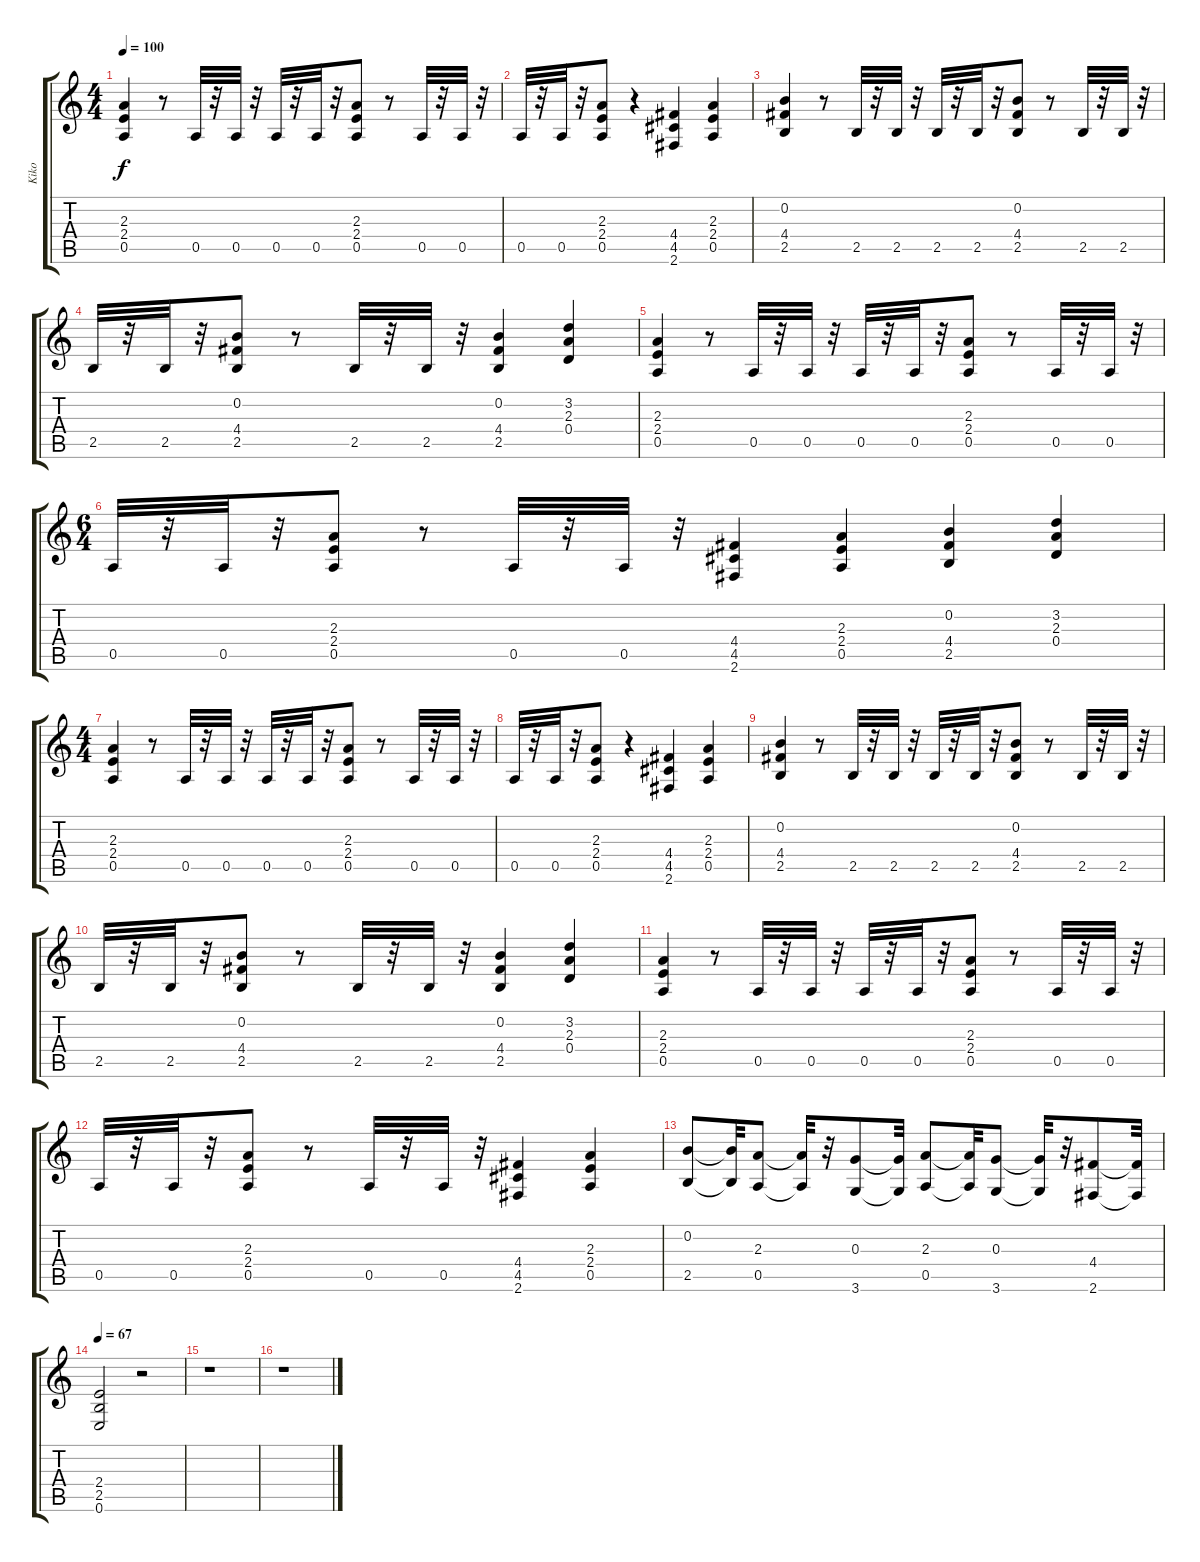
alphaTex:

\track ("Kiko" "Kiko") {instrument distortionguitar}
\staff {score tabs}
\tuning (E4 B3 G3 D3 A2 E2) {hide}
\ts (4 4)
\tempo 100
\clef g2
\ks c
(2.3 2.4 0.5).4{dy f} r.8 0.5.32 r.32 0.5.32 r.32 0.5.32 r.32 0.5.32 r.32 (2.3 2.4 0.5).8 r.8 0.5.32 r.32 0.5.32 r.32 |
0.5.32 r.32 0.5.32 r.32 (2.3 2.4 0.5).8 r.4 (4.4 4.5 2.6).4 (2.3 2.4 0.5).4 |
(0.2 4.4 2.5).4 r.8 2.5.32 r.32 2.5.32 r.32 2.5.32 r.32 2.5.32 r.32 (0.2 4.4 2.5).8 r.8 2.5.32 r.32 2.5.32 r.32 |
2.5.32 r.32 2.5.32 r.32 (0.2 4.4 2.5).8 r.8 2.5.32 r.32 2.5.32 r.32 (0.2 4.4 2.5).4 (3.2 2.3 0.4).4 |
(2.3 2.4 0.5).4 r.8 0.5.32 r.32 0.5.32 r.32 0.5.32 r.32 0.5.32 r.32 (2.3 2.4 0.5).8 r.8 0.5.32 r.32 0.5.32 r.32 |
\ts (6 4)
0.5.32 r.32 0.5.32 r.32 (2.3 2.4 0.5).8 r.8 0.5.32 r.32 0.5.32 r.32 (4.4 4.5 2.6).4 (2.3 2.4 0.5).4 (0.2 4.4 2.5).4 (3.2 2.3 0.4).4 |
\ts (4 4)
(2.3 2.4 0.5).4 r.8 0.5.32 r.32 0.5.32 r.32 0.5.32 r.32 0.5.32 r.32 (2.3 2.4 0.5).8 r.8 0.5.32 r.32 0.5.32 r.32 |
0.5.32 r.32 0.5.32 r.32 (2.3 2.4 0.5).8 r.4 (4.4 4.5 2.6).4 (2.3 2.4 0.5).4 |
(0.2 4.4 2.5).4 r.8 2.5.32 r.32 2.5.32 r.32 2.5.32 r.32 2.5.32 r.32 (0.2 4.4 2.5).8 r.8 2.5.32 r.32 2.5.32 r.32 |
2.5.32 r.32 2.5.32 r.32 (0.2 4.4 2.5).8 r.8 2.5.32 r.32 2.5.32 r.32 (0.2 4.4 2.5).4 (3.2 2.3 0.4).4 |
(2.3 2.4 0.5).4 r.8 0.5.32 r.32 0.5.32 r.32 0.5.32 r.32 0.5.32 r.32 (2.3 2.4 0.5).8 r.8 0.5.32 r.32 0.5.32 r.32 |
0.5.32 r.32 0.5.32 r.32 (2.3 2.4 0.5).8 r.8 0.5.32 r.32 0.5.32 r.32 (4.4 4.5 2.6).4 (2.3 2.4 0.5).4 |
(0.2 2.5).8 (0.2{t} 2.5{t}).32 (2.3 0.5).8 (2.3{t} 0.5{t}).32 r.32 (0.3 3.6).8 (0.3{t} 3.6{t}).32 (2.3 0.5).8 (2.3{t} 0.5{t}).32 (0.3 3.6).8 (0.3{t} 3.6{t}).32 r.32 (4.4 2.6).8 (4.4{t} 2.6{t}).32 |
\tempo 67
(2.4 2.5 0.6).2 r.2 |
r.1 |
r.1
